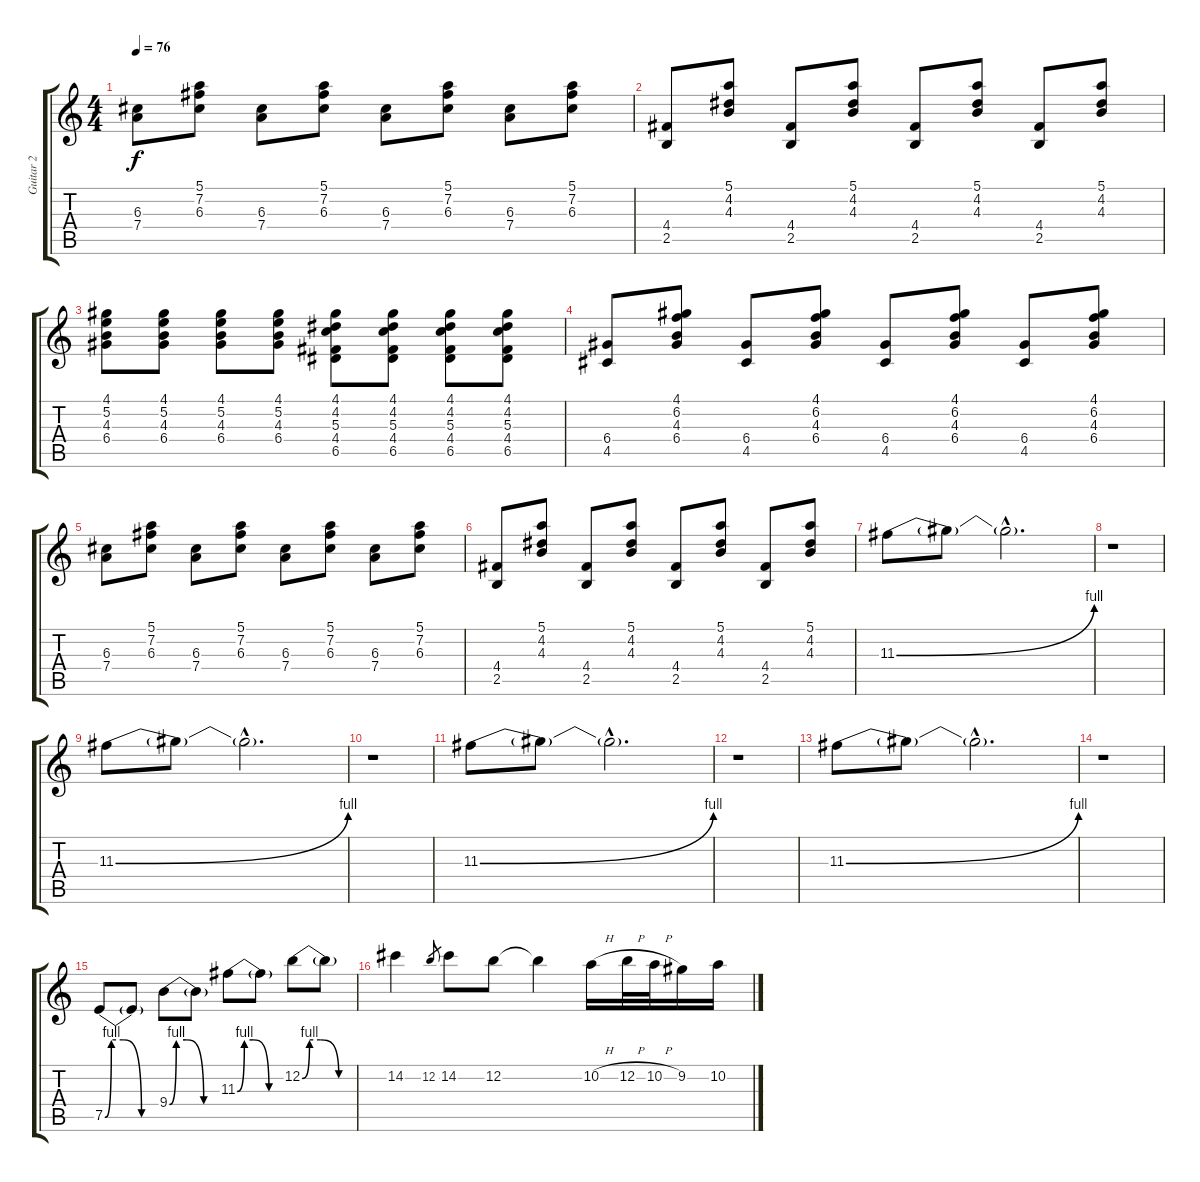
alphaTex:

\track ("Guitar 2" "Guitar 2") {instrument overdrivenguitar}
\staff {score tabs}
\tuning (E4 B3 G3 D3 A2 E2) {hide}
\ts (4 4)
\tempo 76
\clef g2
\ks c
(6.3 7.4).8{dy f} (5.1 7.2 6.3).8 (6.3 7.4).8 (5.1 7.2 6.3).8 (6.3 7.4).8 (5.1 7.2 6.3).8 (6.3 7.4).8 (5.1 7.2 6.3).8 |
(4.4 2.5).8 (5.1 4.2 4.3).8 (4.4 2.5).8 (5.1 4.2 4.3).8 (4.4 2.5).8 (5.1 4.2 4.3).8 (4.4 2.5).8 (5.1 4.2 4.3).8 |
(4.1 5.2 4.3 6.4).8 (4.1 5.2 4.3 6.4).8 (4.1 5.2 4.3 6.4).8 (4.1 5.2 4.3 6.4).8 (4.1 4.2 5.3 4.4 6.5).8 (4.1 4.2 5.3 4.4 6.5).8 (4.1 4.2 5.3 4.4 6.5).8 (4.1 4.2 5.3 4.4 6.5).8 |
(6.4 4.5).8 (4.1 6.2 4.3 6.4).8 (6.4 4.5).8 (4.1 6.2 4.3 6.4).8 (6.4 4.5).8 (4.1 6.2 4.3 6.4).8 (6.4 4.5).8 (4.1 6.2 4.3 6.4).8 |
(6.3 7.4).8 (5.1 7.2 6.3).8 (6.3 7.4).8 (5.1 7.2 6.3).8 (6.3 7.4).8 (5.1 7.2 6.3).8 (6.3 7.4).8 (5.1 7.2 6.3).8 |
(4.4 2.5).8 (5.1 4.2 4.3).8 (4.4 2.5).8 (5.1 4.2 4.3).8 (4.4 2.5).8 (5.1 4.2 4.3).8 (4.4 2.5).8 (5.1 4.2 4.3).8 |
11.3{be (bend 0 0 60 4)}.8 11.3{t}.8 11.3{hac t}.2{d} |
r.1 |
11.3{be (bend 0 0 60 4)}.8 11.3{t}.8 11.3{hac t}.2{d} |
r.1 |
11.3{be (bend 0 0 60 4)}.8 11.3{t}.8 11.3{hac t}.2{d} |
r.1 |
11.3{be (bend 0 0 60 4)}.8 11.3{t}.8 11.3{hac t}.2{d} |
r.1 |
7.5{be (custom 0 0 7 4 20 4 40 0 60 0)}.8 7.5{t}.8 9.4{be (custom 0 0 8 4 20 4 40 0 60 0)}.8 9.4{t}.8 11.3{be (custom 0 0 9 4 20 4 40 0 60 0)}.8 11.3{t}.8 12.2{be (custom 0 0 8 4 20 4 40 0 60 0)}.8 12.2{t}.8 |
14.2.4 12.2.8{gr} 14.2.8 12.2.8 12.2{t}.4 10.2{h}.16 12.2{h}.32 10.2{h}.32 9.2.16 10.2.16
